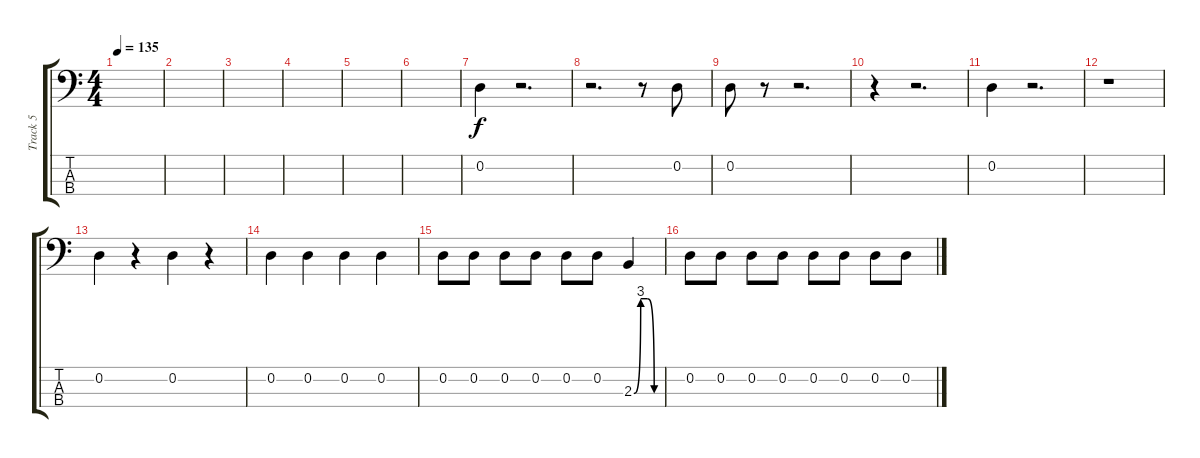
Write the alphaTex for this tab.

\track ("Track 5" "Track 5") {instrument fretlessbass}
\staff {score tabs}
\tuning (G2 D2 A1 E1) {hide}
\ts (4 4)
\tempo 135
\clef f4
\ks c
|
|
|
|
|
|
0.2.4 r.2{d} |
r.2{d} r.8 0.2.8 |
0.2.8 r.8 r.2{d} |
r.4 r.2{d} |
0.2.4 r.2{d} |
r.1 |
0.2.4 r.4 0.2.4 r.4 |
0.2.4 0.2.4 0.2.4 0.2.4 |
0.2.8 0.2.8 0.2.8 0.2.8 0.2.8 0.2.8 2.3{be (custom 0 0 15 12 30 12 45 0 60 0)}.4 |
0.2.8 0.2.8 0.2.8 0.2.8 0.2.8 0.2.8 0.2.8 0.2.8
